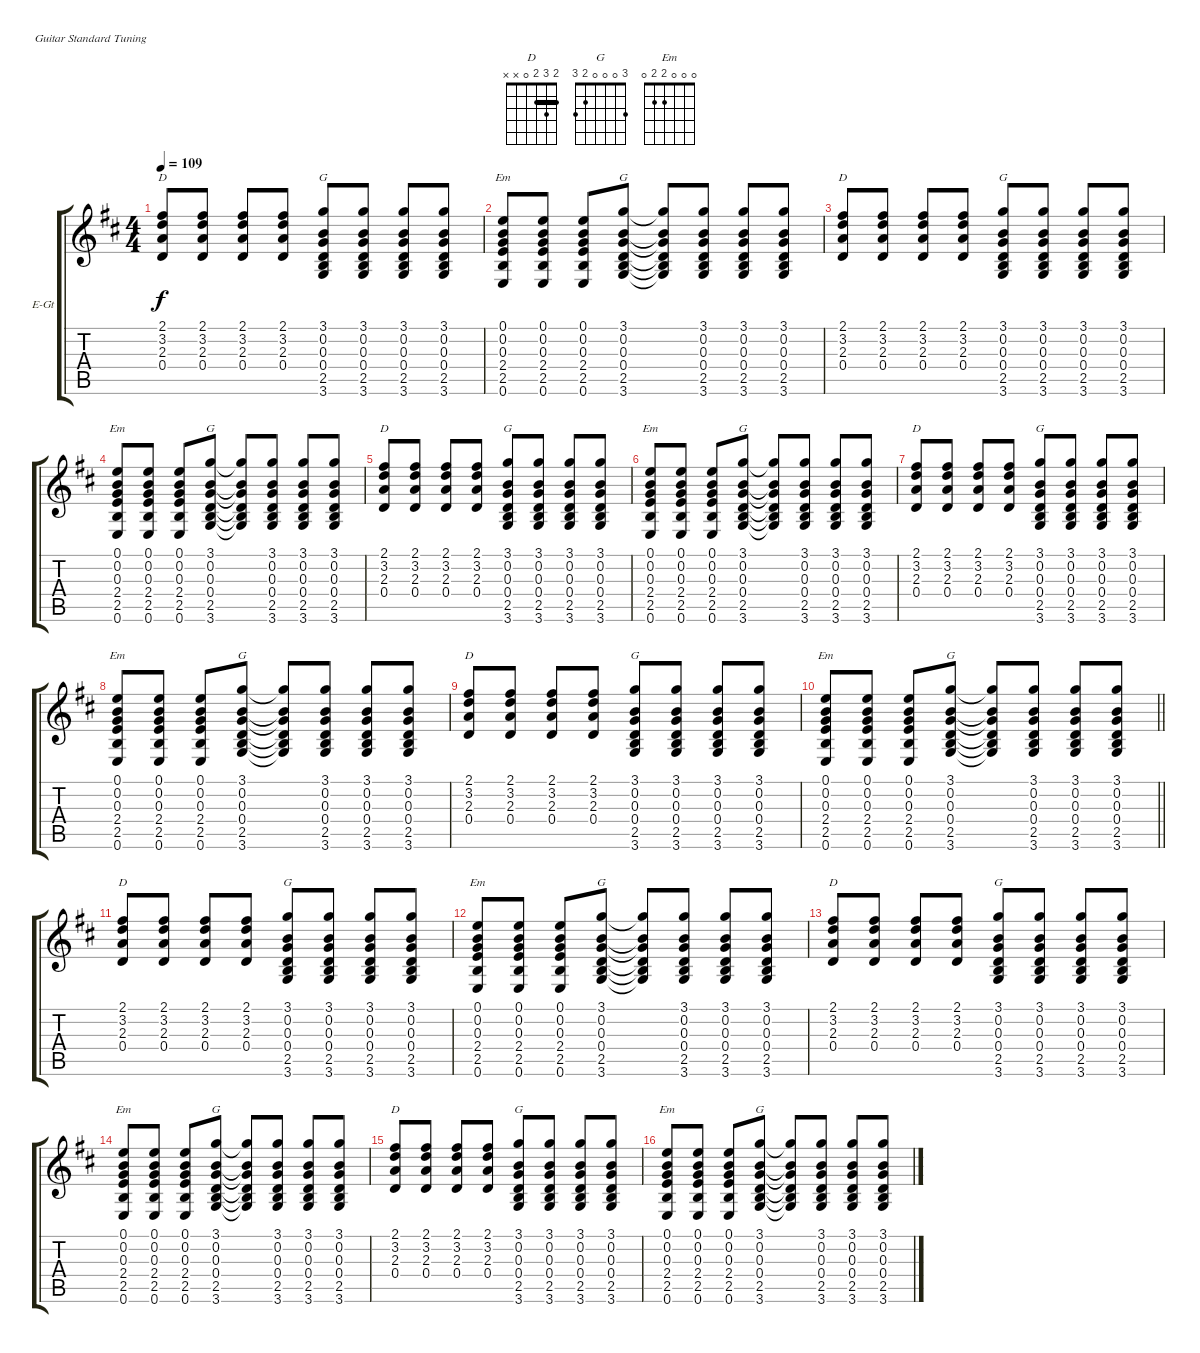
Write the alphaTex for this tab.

\bracketExtendMode groupsimilarinstruments
\firstSystemTrackNameOrientation horizontal
\otherSystemsTrackNameOrientation horizontal
\track ("Rhythm Guitar" "E-Gt") {instrument overdrivenguitar}
\staff {score tabs}
\tuning (E4 B3 G3 D3 A2 E2)
\chord ("D" 2 3 2 0 x x) {showfingering false barre 2}
\chord ("G" 3 0 0 0 2 3) {showfingering false}
\chord ("Em" 0 0 0 2 2 0) {showfingering false}
\ts (4 4)
\tempo 109
\clef g2
\ks d
(2.1 3.2 2.3 0.4).8{ch "D" dy f} (2.1 3.2 2.3 0.4).8 (2.1 3.2 2.3 0.4).8 (2.1 3.2 2.3 0.4).8 (3.1 0.2 0.3 0.4 2.5 3.6).8{ch "G"} (3.1 0.2 0.3 0.4 2.5 3.6).8 (3.1 0.2 0.3 0.4 2.5 3.6).8 (3.1 0.2 0.3 0.4 2.5 3.6).8 |
(0.1 0.2 0.3 2.4 2.5 0.6).8{ch "Em"} (0.1 0.2 0.3 2.4 2.5 0.6).8 (0.1 0.2 0.3 2.4 2.5 0.6).8 (3.1 0.2 0.3 0.4 2.5 3.6).8{ch "G"} (3.1{t} 0.2{t} 0.3{t} 0.4{t} 2.5{t} 3.6{t}).8 (3.1 0.2 0.3 0.4 2.5 3.6).8 (3.1 0.2 0.3 0.4 2.5 3.6).8 (3.1 0.2 0.3 0.4 2.5 3.6).8 |
(2.1 3.2 2.3 0.4).8{ch "D"} (2.1 3.2 2.3 0.4).8 (2.1 3.2 2.3 0.4).8 (2.1 3.2 2.3 0.4).8 (3.1 0.2 0.3 0.4 2.5 3.6).8{ch "G"} (3.1 0.2 0.3 0.4 2.5 3.6).8 (3.1 0.2 0.3 0.4 2.5 3.6).8 (3.1 0.2 0.3 0.4 2.5 3.6).8 |
(0.1 0.2 0.3 2.4 2.5 0.6).8{ch "Em"} (0.1 0.2 0.3 2.4 2.5 0.6).8 (0.1 0.2 0.3 2.4 2.5 0.6).8 (3.1 0.2 0.3 0.4 2.5 3.6).8{ch "G"} (3.1{t} 0.2{t} 0.3{t} 0.4{t} 2.5{t} 3.6{t}).8 (3.1 0.2 0.3 0.4 2.5 3.6).8 (3.1 0.2 0.3 0.4 2.5 3.6).8 (3.1 0.2 0.3 0.4 2.5 3.6).8 |
(2.1 3.2 2.3 0.4).8{ch "D"} (2.1 3.2 2.3 0.4).8 (2.1 3.2 2.3 0.4).8 (2.1 3.2 2.3 0.4).8 (3.1 0.2 0.3 0.4 2.5 3.6).8{ch "G"} (3.1 0.2 0.3 0.4 2.5 3.6).8 (3.1 0.2 0.3 0.4 2.5 3.6).8 (3.1 0.2 0.3 0.4 2.5 3.6).8 |
(0.1 0.2 0.3 2.4 2.5 0.6).8{ch "Em"} (0.1 0.2 0.3 2.4 2.5 0.6).8 (0.1 0.2 0.3 2.4 2.5 0.6).8 (3.1 0.2 0.3 0.4 2.5 3.6).8{ch "G"} (3.1{t} 0.2{t} 0.3{t} 0.4{t} 2.5{t} 3.6{t}).8 (3.1 0.2 0.3 0.4 2.5 3.6).8 (3.1 0.2 0.3 0.4 2.5 3.6).8 (3.1 0.2 0.3 0.4 2.5 3.6).8 |
(2.1 3.2 2.3 0.4).8{ch "D"} (2.1 3.2 2.3 0.4).8 (2.1 3.2 2.3 0.4).8 (2.1 3.2 2.3 0.4).8 (3.1 0.2 0.3 0.4 2.5 3.6).8{ch "G"} (3.1 0.2 0.3 0.4 2.5 3.6).8 (3.1 0.2 0.3 0.4 2.5 3.6).8 (3.1 0.2 0.3 0.4 2.5 3.6).8 |
(0.1 0.2 0.3 2.4 2.5 0.6).8{ch "Em"} (0.1 0.2 0.3 2.4 2.5 0.6).8 (0.1 0.2 0.3 2.4 2.5 0.6).8 (3.1 0.2 0.3 0.4 2.5 3.6).8{ch "G"} (3.1{t} 0.2{t} 0.3{t} 0.4{t} 2.5{t} 3.6{t}).8 (3.1 0.2 0.3 0.4 2.5 3.6).8 (3.1 0.2 0.3 0.4 2.5 3.6).8 (3.1 0.2 0.3 0.4 2.5 3.6).8 |
(2.1 3.2 2.3 0.4).8{ch "D"} (2.1 3.2 2.3 0.4).8 (2.1 3.2 2.3 0.4).8 (2.1 3.2 2.3 0.4).8 (3.1 0.2 0.3 0.4 2.5 3.6).8{ch "G"} (3.1 0.2 0.3 0.4 2.5 3.6).8 (3.1 0.2 0.3 0.4 2.5 3.6).8 (3.1 0.2 0.3 0.4 2.5 3.6).8 |
\barLineRight lightlight
(0.1 0.2 0.3 2.4 2.5 0.6).8{ch "Em"} (0.1 0.2 0.3 2.4 2.5 0.6).8 (0.1 0.2 0.3 2.4 2.5 0.6).8 (3.1 0.2 0.3 0.4 2.5 3.6).8{ch "G"} (3.1{t} 0.2{t} 0.3{t} 0.4{t} 2.5{t} 3.6{t}).8 (3.1 0.2 0.3 0.4 2.5 3.6).8 (3.1 0.2 0.3 0.4 2.5 3.6).8 (3.1 0.2 0.3 0.4 2.5 3.6).8 |
(2.1 3.2 2.3 0.4).8{ch "D"} (2.1 3.2 2.3 0.4).8 (2.1 3.2 2.3 0.4).8 (2.1 3.2 2.3 0.4).8 (3.1 0.2 0.3 0.4 2.5 3.6).8{ch "G"} (3.1 0.2 0.3 0.4 2.5 3.6).8 (3.1 0.2 0.3 0.4 2.5 3.6).8 (3.1 0.2 0.3 0.4 2.5 3.6).8 |
(0.1 0.2 0.3 2.4 2.5 0.6).8{ch "Em"} (0.1 0.2 0.3 2.4 2.5 0.6).8 (0.1 0.2 0.3 2.4 2.5 0.6).8 (3.1 0.2 0.3 0.4 2.5 3.6).8{ch "G"} (3.1{t} 0.2{t} 0.3{t} 0.4{t} 2.5{t} 3.6{t}).8 (3.1 0.2 0.3 0.4 2.5 3.6).8 (3.1 0.2 0.3 0.4 2.5 3.6).8 (3.1 0.2 0.3 0.4 2.5 3.6).8 |
(2.1 3.2 2.3 0.4).8{ch "D"} (2.1 3.2 2.3 0.4).8 (2.1 3.2 2.3 0.4).8 (2.1 3.2 2.3 0.4).8 (3.1 0.2 0.3 0.4 2.5 3.6).8{ch "G"} (3.1 0.2 0.3 0.4 2.5 3.6).8 (3.1 0.2 0.3 0.4 2.5 3.6).8 (3.1 0.2 0.3 0.4 2.5 3.6).8 |
(0.1 0.2 0.3 2.4 2.5 0.6).8{ch "Em"} (0.1 0.2 0.3 2.4 2.5 0.6).8 (0.1 0.2 0.3 2.4 2.5 0.6).8 (3.1 0.2 0.3 0.4 2.5 3.6).8{ch "G"} (3.1{t} 0.2{t} 0.3{t} 0.4{t} 2.5{t} 3.6{t}).8 (3.1 0.2 0.3 0.4 2.5 3.6).8 (3.1 0.2 0.3 0.4 2.5 3.6).8 (3.1 0.2 0.3 0.4 2.5 3.6).8 |
(2.1 3.2 2.3 0.4).8{ch "D"} (2.1 3.2 2.3 0.4).8 (2.1 3.2 2.3 0.4).8 (2.1 3.2 2.3 0.4).8 (3.1 0.2 0.3 0.4 2.5 3.6).8{ch "G"} (3.1 0.2 0.3 0.4 2.5 3.6).8 (3.1 0.2 0.3 0.4 2.5 3.6).8 (3.1 0.2 0.3 0.4 2.5 3.6).8 |
(0.1 0.2 0.3 2.4 2.5 0.6).8{ch "Em"} (0.1 0.2 0.3 2.4 2.5 0.6).8 (0.1 0.2 0.3 2.4 2.5 0.6).8 (3.1 0.2 0.3 0.4 2.5 3.6).8{ch "G"} (3.1{t} 0.2{t} 0.3{t} 0.4{t} 2.5{t} 3.6{t}).8 (3.1 0.2 0.3 0.4 2.5 3.6).8 (3.1 0.2 0.3 0.4 2.5 3.6).8 (3.1 0.2 0.3 0.4 2.5 3.6).8
